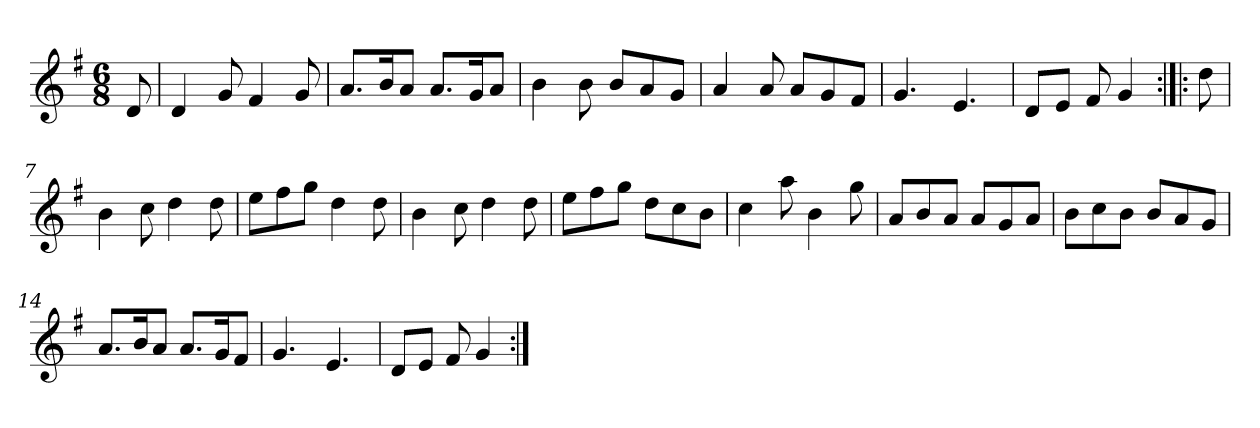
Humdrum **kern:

**kern
*part1
*staff1
*clefG2
*k[f#]
*G:
*M6/8
*MM120
=
8d
=1
4d
8g
4f#
8g
=2
8.a/L
16b/K
8a/J
8.a/L
16g/K
8a/J
=3
4b
8b
8b/L
8a/
8g/J
=4
4a
8a
8a/L
8g/
8f#/J
=5
4.g
4.e
=6
8d/L
8e/J
8f#
4g
=:|!|:
8dd
=7
4b
8cc
4dd
8dd
=8
8ee\L
8ff#\
8gg\J
4dd
8dd
=9
4b
8cc
4dd
8dd
=10
8ee\L
8ff#\
8gg\J
8dd\L
8cc\
8b\J
=11
4cc
8aa
4b
8gg
=12
8a/L
8b/
8a/J
8a/L
8g/
8a/J
=13
8b\L
8cc\
8b\J
8b/L
8a/
8g/J
=14
8.a/L
16b/K
8a/J
8.a/L
16g/K
8f#/J
=15
4.g
4.e
=16
8d/L
8e/J
8f#
4g
=:|!
*-
